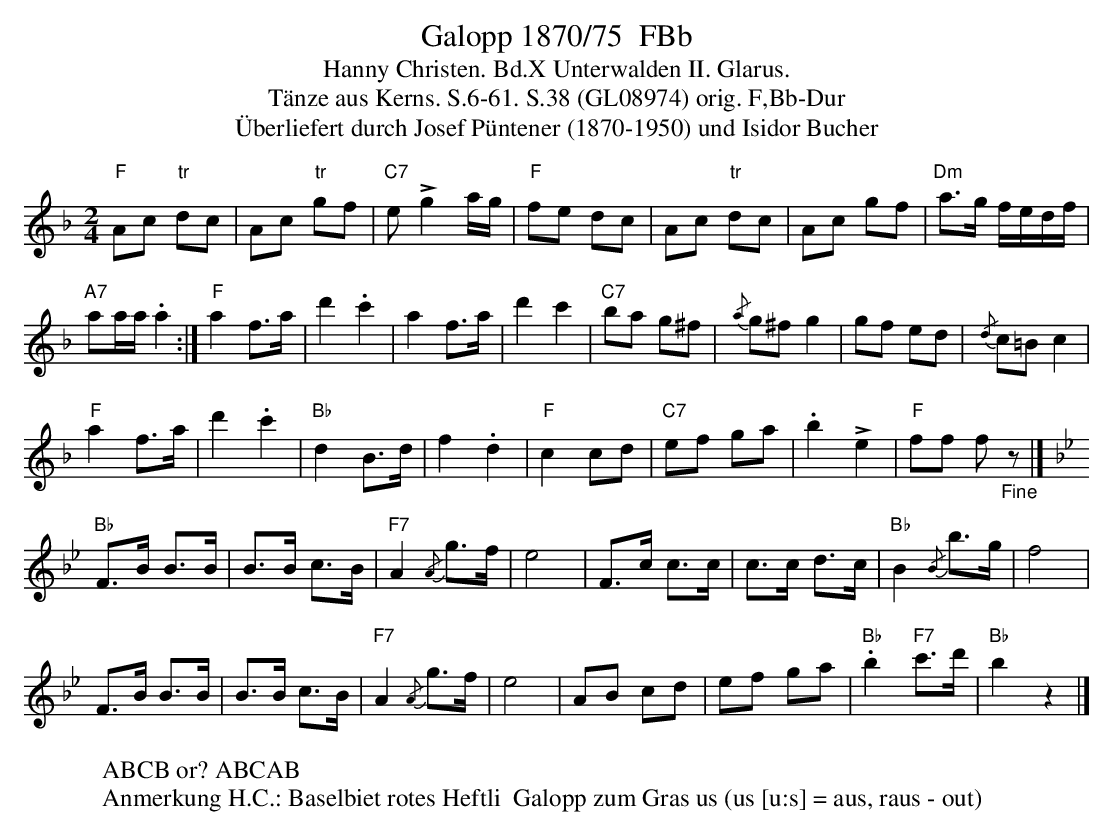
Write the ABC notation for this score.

X:1
T: Galopp 1870/75  FBb
T:Hanny Christen. Bd.X Unterwalden II. Glarus.
T: T\"anze aus Kerns. S.6-61. S.38 (GL08974) orig. F,Bb-Dur
T: \"Uberliefert durch Josef P\"untener (1870-1950) und Isidor Bucher
M:2/4
L:1/8
K:F %%MIDI gchordon
"F"Ac "tr"dc | Ac "tr"gf | "C7"e!>!g2a/g/ | "F"fe dc | Ac "tr"dc | Ac gf |  "Dm"a>g f/e/d/f/ |
"A7"aa/a/ .a2 :| "F"a2f>a | d'2.c'2 | a2f>a | d'2c'2 | "C7"ba g^f | {/a}g^fg2 | gf ed | {/d}c=B c2 |
"F"a2f>a | d'2 .c'2 | "Bb"d2 B>d | f2.d2 | "F"c2cd | "C7"ef ga | .b2!>!e2 | "F"ff f"_Fine"z |] [K:Bb]
"Bb"F>B B>B | B>B c>B | "F7"A2 {/A}g>f | e4 | F>c c>c | c>c d>c | "Bb"B2 {/B}b>g | f4 |
F>B B>B | B>B c>B | "F7"A2 {/A}g>f | e4 | AB cd | ef ga | "Bb".b2 "F7"c'>d' | "Bb"b2z2 |]
W:ABCB or? ABCAB
W: Anmerkung H.C.: Baselbiet rotes Heftli  Galopp zum Gras us (us [u:s] = aus, raus - out)
